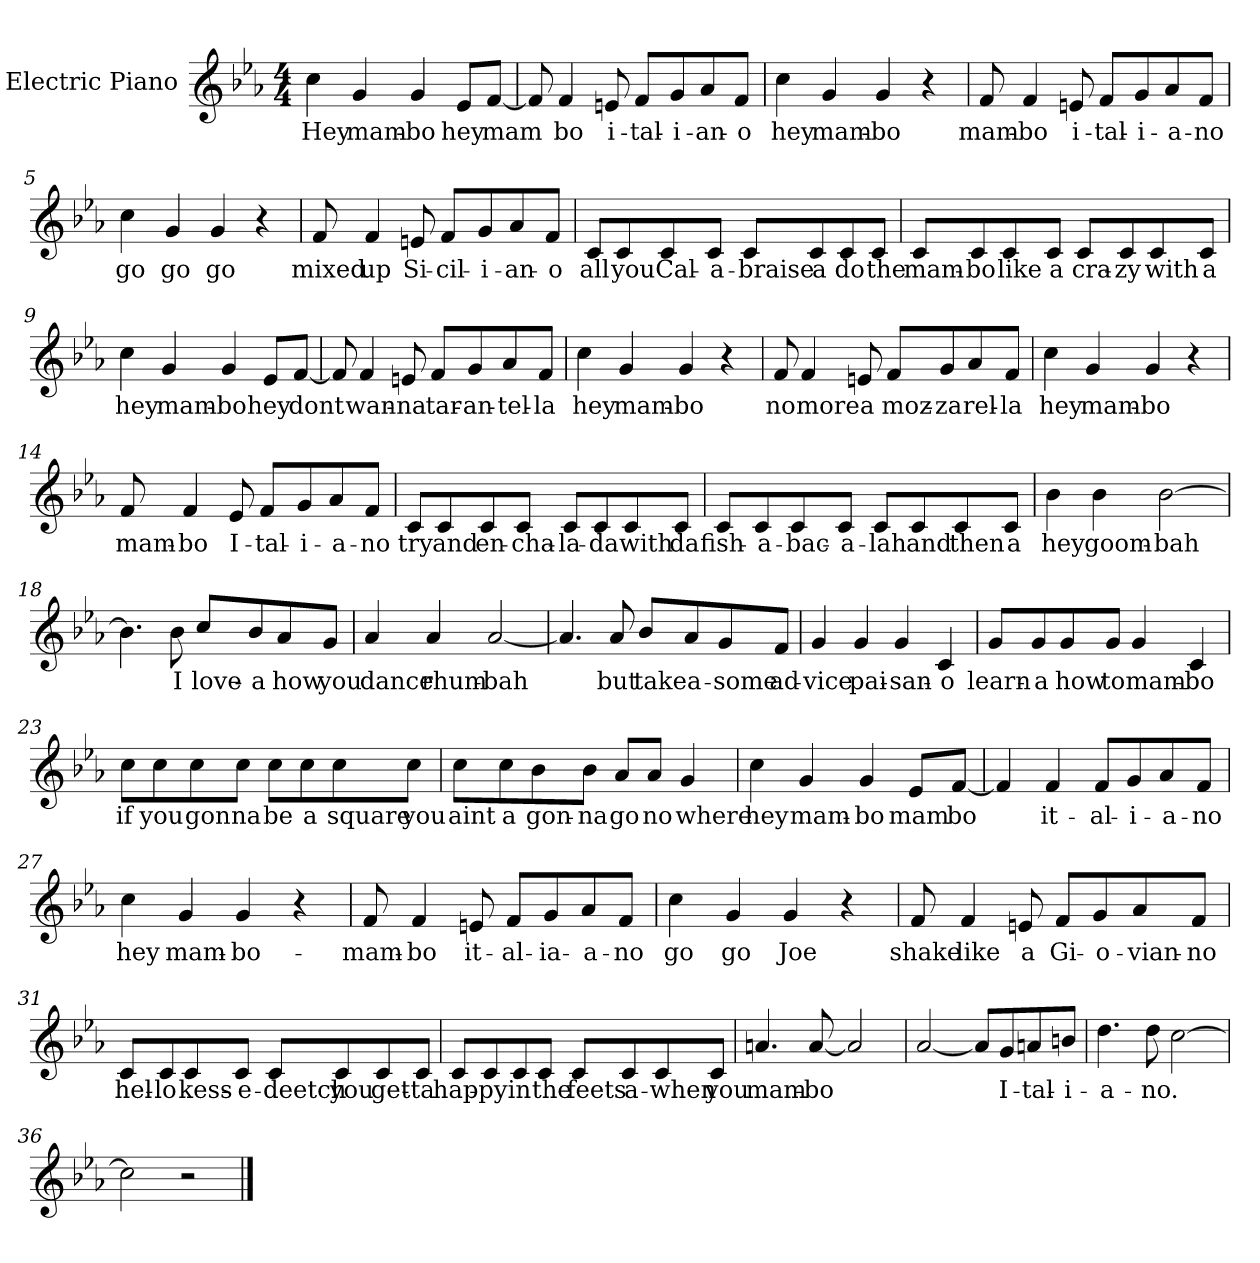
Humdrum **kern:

**kern	**text
*part1	*part1
*staff1	*staff1
*I"Electric Piano	*
*I'E.Pno	*
*clefG2	*
*k[b-e-a-]	*
*E-:	*
*M4/4	*
=1	=1
4cc\	Hey
4g/	mam-
4g/	-bo
8e-/L	hey
[8f/J	mam
=2	=2
8f/]	.
4f/	bo
8en/	i-
8f/L	-tal-
8g/	-i-
8a-/	-an-
8f/J	-o
=3	=3
4cc\	hey
4g/	mam-
4g/	-bo
4r	.
!!LO:LB:g=z
=4	=4
8f/	mam-
4f/	-bo
8en/	i-
8f/L	-tal-
8g/	-i-
8a-/	-a-
8f/J	-no
=5	=5
4cc\	go
4g/	go
4g/	go
4r	.
=6	=6
8f/	mixed
4f/	up
8en/	Si-
8f/L	-cil-
8g/	-i-
8a-/	-an-
8f/J	-o
!!LO:LB:g=z
=7	=7
8c/L	all
8c/	you
8c/	Cal-
8c/J	-a-
8c/L	braise
8c/	a
8c/	do
8c/J	the
=8	=8
8c/L	mam-
8c/	-bo
8c/	like
8c/J	a
8c/L	cra-
8c/	-zy
8c/	with
8c/J	a
!!LO:LB:g=z
=9	=9
4cc\	hey
4g/	mam-
4g/	-bo
8e-/L	hey
[8f/J	dont
=10	=10
8f/]	.
4f/	wan-
8en/	-na
8f/L	tar-
8g/	-an-
8a-/	-tel-
8f/J	-la
=11	=11
4cc\	hey
4g/	mam-
4g/	-bo
4r	.
!!LO:LB:g=z
=12	=12
8f/	no
4f/	more
8en/	a
8f/L	moz-
8g/	za
8a-/	rel-
8f/J	-la
=13	=13
4cc\	hey
4g/	mam-
4g/	bo
4r	.
=14	=14
8f/	mam-
4f/	-bo
8e-/	I-
8f/L	-tal-
8g/	-i-
8a-/	-a-
8f/J	-no
!!LO:LB:g=z
=15	=15
8c/L	try
8c/	and
8c/	en-
8c/J	-cha-
8c/L	-la-
8c/	-da
8c/	with
8c/J	da
=16	=16
8c/L	fish-
8c/	a-
8c/	-bac-
8c/J	-a-
8c/L	-lah
8c/	and
8c/	then
8c/J	a
=17	=17
4b-\	hey
4b-\	goom-
[2b-\	-bah
!!LO:LB:g=z
=18	=18
4.b-\]	.
8b-\	I
8cc/L	love-
8b-/	-a
8a-/	how
8g/J	you
=19	=19
4a-/	dance
4a-/	rhum-
[2a-/	-bah
=20	=20
4.a-/]	.
8a-/	but
8b-/L	take
8a-/	a-
8g/	-some
8f/J	ad-
!!LO:LB:g=z
=21	=21
4g/	-vice
4g/	pai-
4g/	-san-
4c/	-o
=22	=22
8g/L	learn-
8g/	-a
8g/	how
8g/J	to
4g/	mam-
4c/	-bo
=23	=23
8cc\L	if
8cc\	you
8cc\	gon
8cc\J	na
8cc\L	be
8cc\	a
8cc\	square
8cc\J	you
!!LO:PB:g=z
=24	=24
8cc\L	aint
8cc\	a
8b-\	gon-
8b-\J	-na
8a-/L	go
8a-/J	no
4g/	where
=25	=25
4cc\	hey
4g/	mam-
4g/	-bo
8e-/L	-mam
[8f/J	bo
=26	=26
4f/]	.
4f/	it-
8f/L	-al-
8g/	-i-
8a-/	-a-
8f/J	-no
!!LO:LB:g=z
=27	=27
4cc\	hey
4g/	mam-
4g/	-bo-
4r	.
=28	=28
8f/	mam-
4f/	-bo
8en/	it-
8f/L	-al-
8g/	-ia-
8a-/	-a-
8f/J	-no
=29	=29
4cc\	go
4g/	go
4g/	Joe
4r	.
!!LO:LB:g=z
=30	=30
8f/	shake
4f/	like
8en/	a
8f/L	Gi-
8g/	o-
8a-/	vian-
8f/J	-no
=31	=31
8c/L	hel-
8c/	-lo
8c/	kess-
8c/J	-e-
8c/L	deetch
8c/	you
8c/	get-
8c/J	-ta
!!LO:LB:g=z
=32	=32
8c/L	hap-
8c/	-py
8c/	in
8c/J	the
8c/L	feets
8c/	a-
8c/	-when
8c/J	you
=33	=33
4.an/	mam-
[8a/	-bo
2a/]	.
=34	=34
[2a-/	.
8a-/L]	.
8g/	I-
8an/	-tal-
8bn/J	-i-
=35	=35
4.dd\	-a-
8dd\	-no.
[2cc\	.
=36	=36
2cc\]	.
2r	.
==	==
*-	*-
